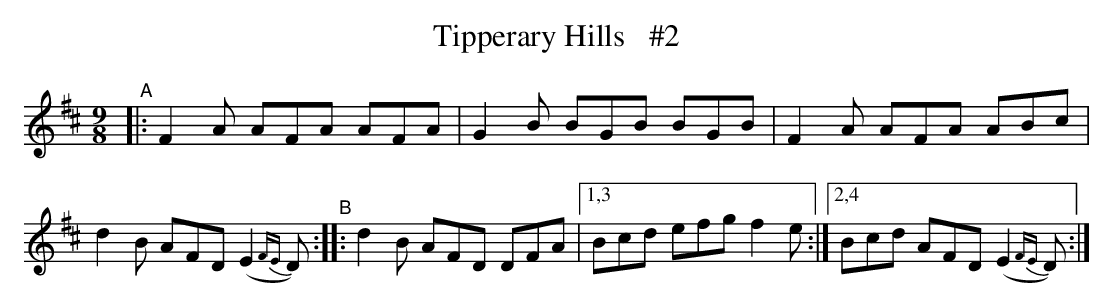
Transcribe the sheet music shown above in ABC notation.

X:1
T: Tipperary Hills   #2
M: 9/8
L: 1/8
K: D
"^A"|: F2A AFA AFA | G2B BGB BGB | F2A AFA ABc | d2B AFD (E2{FE}D) \
"^B":: d2B AFD DFA |[1,3 Bcd efg f2e :|[2,4 Bcd AFD (E2{FE}D) :|
